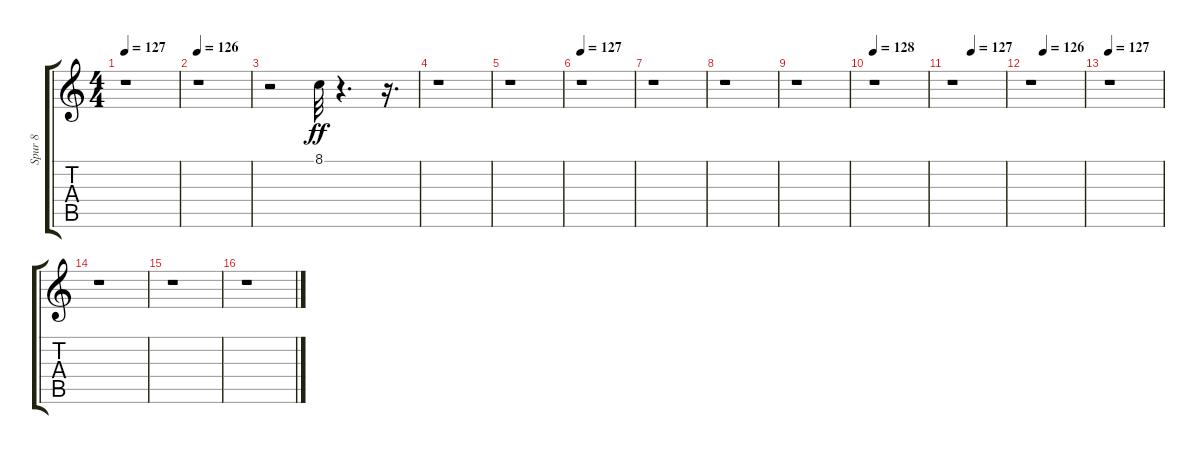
\track ("Spur 8" "Spur 8") {instrument tubularbells}
\staff {score tabs}
\tuning (E4 B3 G3 D3 A2 E2) {hide}
\ts (4 4)
\tempo 127
\clef g2
\ks c
r.1{dy ff} |
\tempo 126
r.1 |
r.2 8.1.32{balance 8} r.4{d} r.16{d} |
r.1 |
r.1 |
\tempo 127
r.1 |
r.1 |
r.1 |
r.1 |
\tempo 128
r.1 |
\tempo (127 0.375)
r.1 |
\tempo (126 0.25)
r.1 |
\tempo 127
r.1 |
r.1 |
r.1 |
r.1
